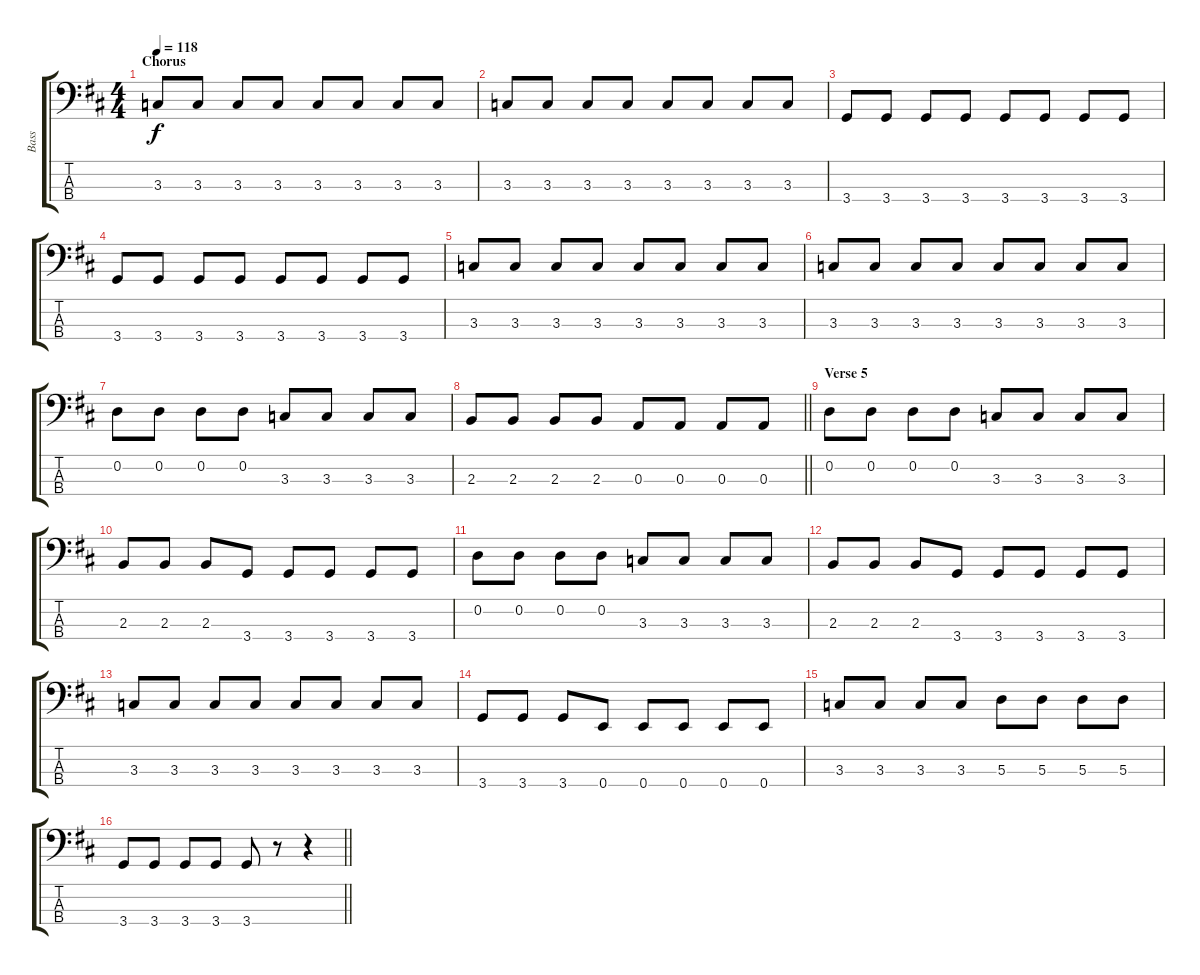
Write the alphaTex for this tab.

\track ("Bass" "Bass") {instrument electricbasspick}
\staff {score tabs}
\tuning (G2 D2 A1 E1) {hide}
\ts (4 4)
\section ("" "Chorus")
\tempo 118
\clef f4
\ks d
3.3.8{dy f} 3.3.8 3.3.8 3.3.8 3.3.8 3.3.8 3.3.8 3.3.8 |
3.3.8 3.3.8 3.3.8 3.3.8 3.3.8 3.3.8 3.3.8 3.3.8 |
3.4.8 3.4.8 3.4.8 3.4.8 3.4.8 3.4.8 3.4.8 3.4.8 |
3.4.8 3.4.8 3.4.8 3.4.8 3.4.8 3.4.8 3.4.8 3.4.8 |
3.3.8 3.3.8 3.3.8 3.3.8 3.3.8 3.3.8 3.3.8 3.3.8 |
3.3.8 3.3.8 3.3.8 3.3.8 3.3.8 3.3.8 3.3.8 3.3.8 |
0.2.8 0.2.8 0.2.8 0.2.8 3.3.8 3.3.8 3.3.8 3.3.8 |
\barLineRight lightlight
2.3.8 2.3.8 2.3.8 2.3.8 0.3.8 0.3.8 0.3.8 0.3.8 |
\section ("" "Verse 5")
0.2.8 0.2.8 0.2.8 0.2.8 3.3.8 3.3.8 3.3.8 3.3.8 |
2.3.8 2.3.8 2.3.8 3.4.8 3.4.8 3.4.8 3.4.8 3.4.8 |
0.2.8 0.2.8 0.2.8 0.2.8 3.3.8 3.3.8 3.3.8 3.3.8 |
2.3.8 2.3.8 2.3.8 3.4.8 3.4.8 3.4.8 3.4.8 3.4.8 |
3.3.8 3.3.8 3.3.8 3.3.8 3.3.8 3.3.8 3.3.8 3.3.8 |
3.4.8 3.4.8 3.4.8 0.4.8 0.4.8 0.4.8 0.4.8 0.4.8 |
3.3.8 3.3.8 3.3.8 3.3.8 5.3.8 5.3.8 5.3.8 5.3.8 |
\barLineRight lightlight
3.4.8 3.4.8 3.4.8 3.4.8 3.4.8 r.8 r.4
